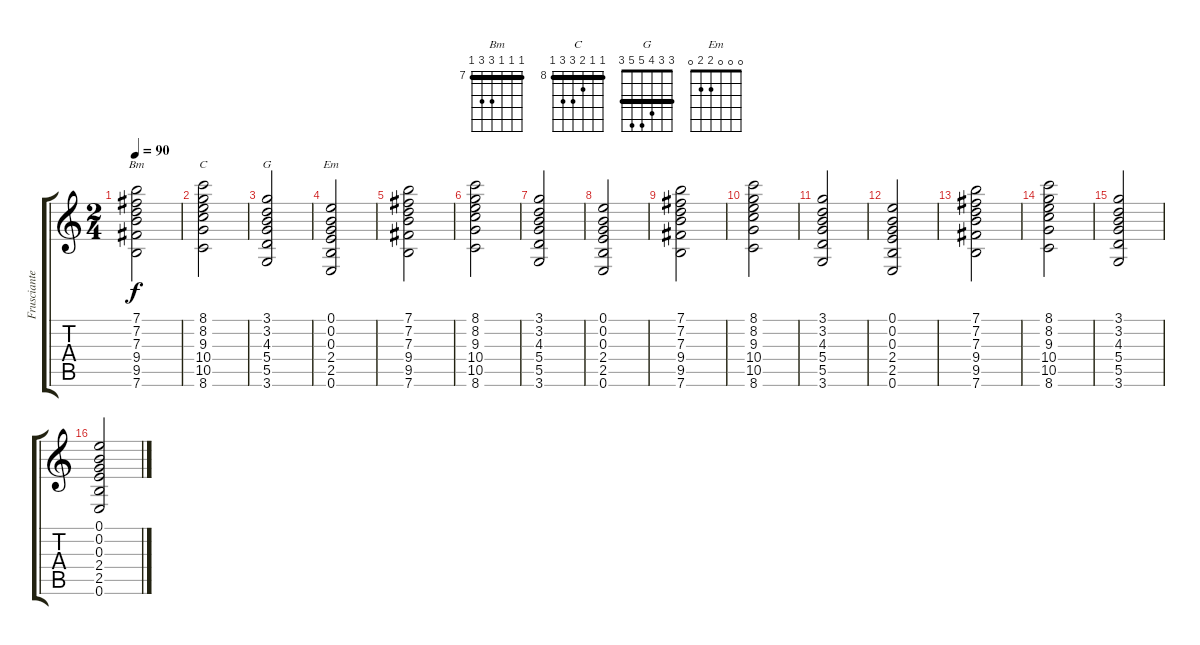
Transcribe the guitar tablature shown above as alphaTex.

\track ("Frusciante " "Frusciante") {instrument electricguitarclean}
\staff {score tabs}
\tuning (E4 B3 G3 D3 A2 E2) {hide}
\chord ("Bm" 7 7 7 9 9 7) {firstfret 7 barre 7}
\chord ("C" 8 8 9 10 10 8) {firstfret 8 barre 8}
\chord ("G" 3 3 4 5 5 3) {barre 3}
\chord ("Em" 0 0 0 2 2 0)
\ts (2 4)
\tempo 90
\clef g2
\ks c
(7.1 7.2 7.3 9.4 9.5 7.6).2{ch "Bm" dy f} |
(8.1 8.2 9.3 10.4 10.5 8.6).2{ch "C"} |
(3.1 3.2 4.3 5.4 5.5 3.6).2{ch "G"} |
(0.1 0.2 0.3 2.4 2.5 0.6).2{ch "Em"} |
(7.1 7.2 7.3 9.4 9.5 7.6).2 |
(8.1 8.2 9.3 10.4 10.5 8.6).2 |
(3.1 3.2 4.3 5.4 5.5 3.6).2 |
(0.1 0.2 0.3 2.4 2.5 0.6).2 |
(7.1 7.2 7.3 9.4 9.5 7.6).2 |
(8.1 8.2 9.3 10.4 10.5 8.6).2 |
(3.1 3.2 4.3 5.4 5.5 3.6).2 |
(0.1 0.2 0.3 2.4 2.5 0.6).2 |
(7.1 7.2 7.3 9.4 9.5 7.6).2 |
(8.1 8.2 9.3 10.4 10.5 8.6).2 |
(3.1 3.2 4.3 5.4 5.5 3.6).2 |
(0.1 0.2 0.3 2.4 2.5 0.6).2
